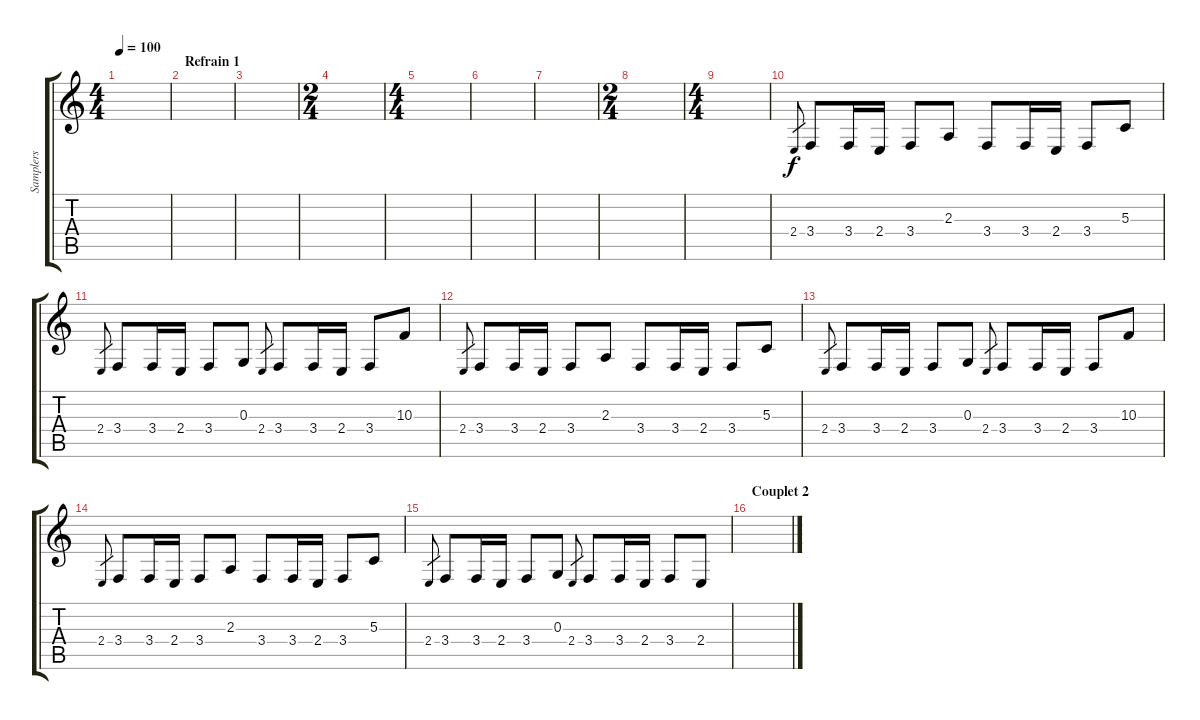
\track ("Samplers" "Samplers") {instrument lead2sawtooth}
\staff {score tabs}
\tuning (E4 B3 G3 D3 A2 E2) {hide}
\ts (4 4)
\tempo 100
\clef g2
\ks c
|
\section ("" "Refrain 1")
|
|
\ts (2 4)
|
\ts (4 4)
|
|
|
\ts (2 4)
|
\ts (4 4)
|
2.4.8{gr} 3.4.8 3.4.16 2.4.16 3.4.8 2.3.8 3.4.8 3.4.16 2.4.16 3.4.8 5.3.8 |
2.4.8{gr} 3.4.8 3.4.16 2.4.16 3.4.8 0.3.8 2.4.8{gr} 3.4.8 3.4.16 2.4.16 3.4.8 10.3.8 |
2.4.8{gr} 3.4.8 3.4.16 2.4.16 3.4.8 2.3.8 3.4.8 3.4.16 2.4.16 3.4.8 5.3.8 |
2.4.8{gr} 3.4.8 3.4.16 2.4.16 3.4.8 0.3.8 2.4.8{gr} 3.4.8 3.4.16 2.4.16 3.4.8 10.3.8 |
2.4.8{gr} 3.4.8 3.4.16 2.4.16 3.4.8 2.3.8 3.4.8 3.4.16 2.4.16 3.4.8 5.3.8 |
2.4.8{gr} 3.4.8 3.4.16 2.4.16 3.4.8 0.3.8 2.4.8{gr} 3.4.8 3.4.16 2.4.16 3.4.8 2.4.8 |
\section ("" "Couplet 2")
